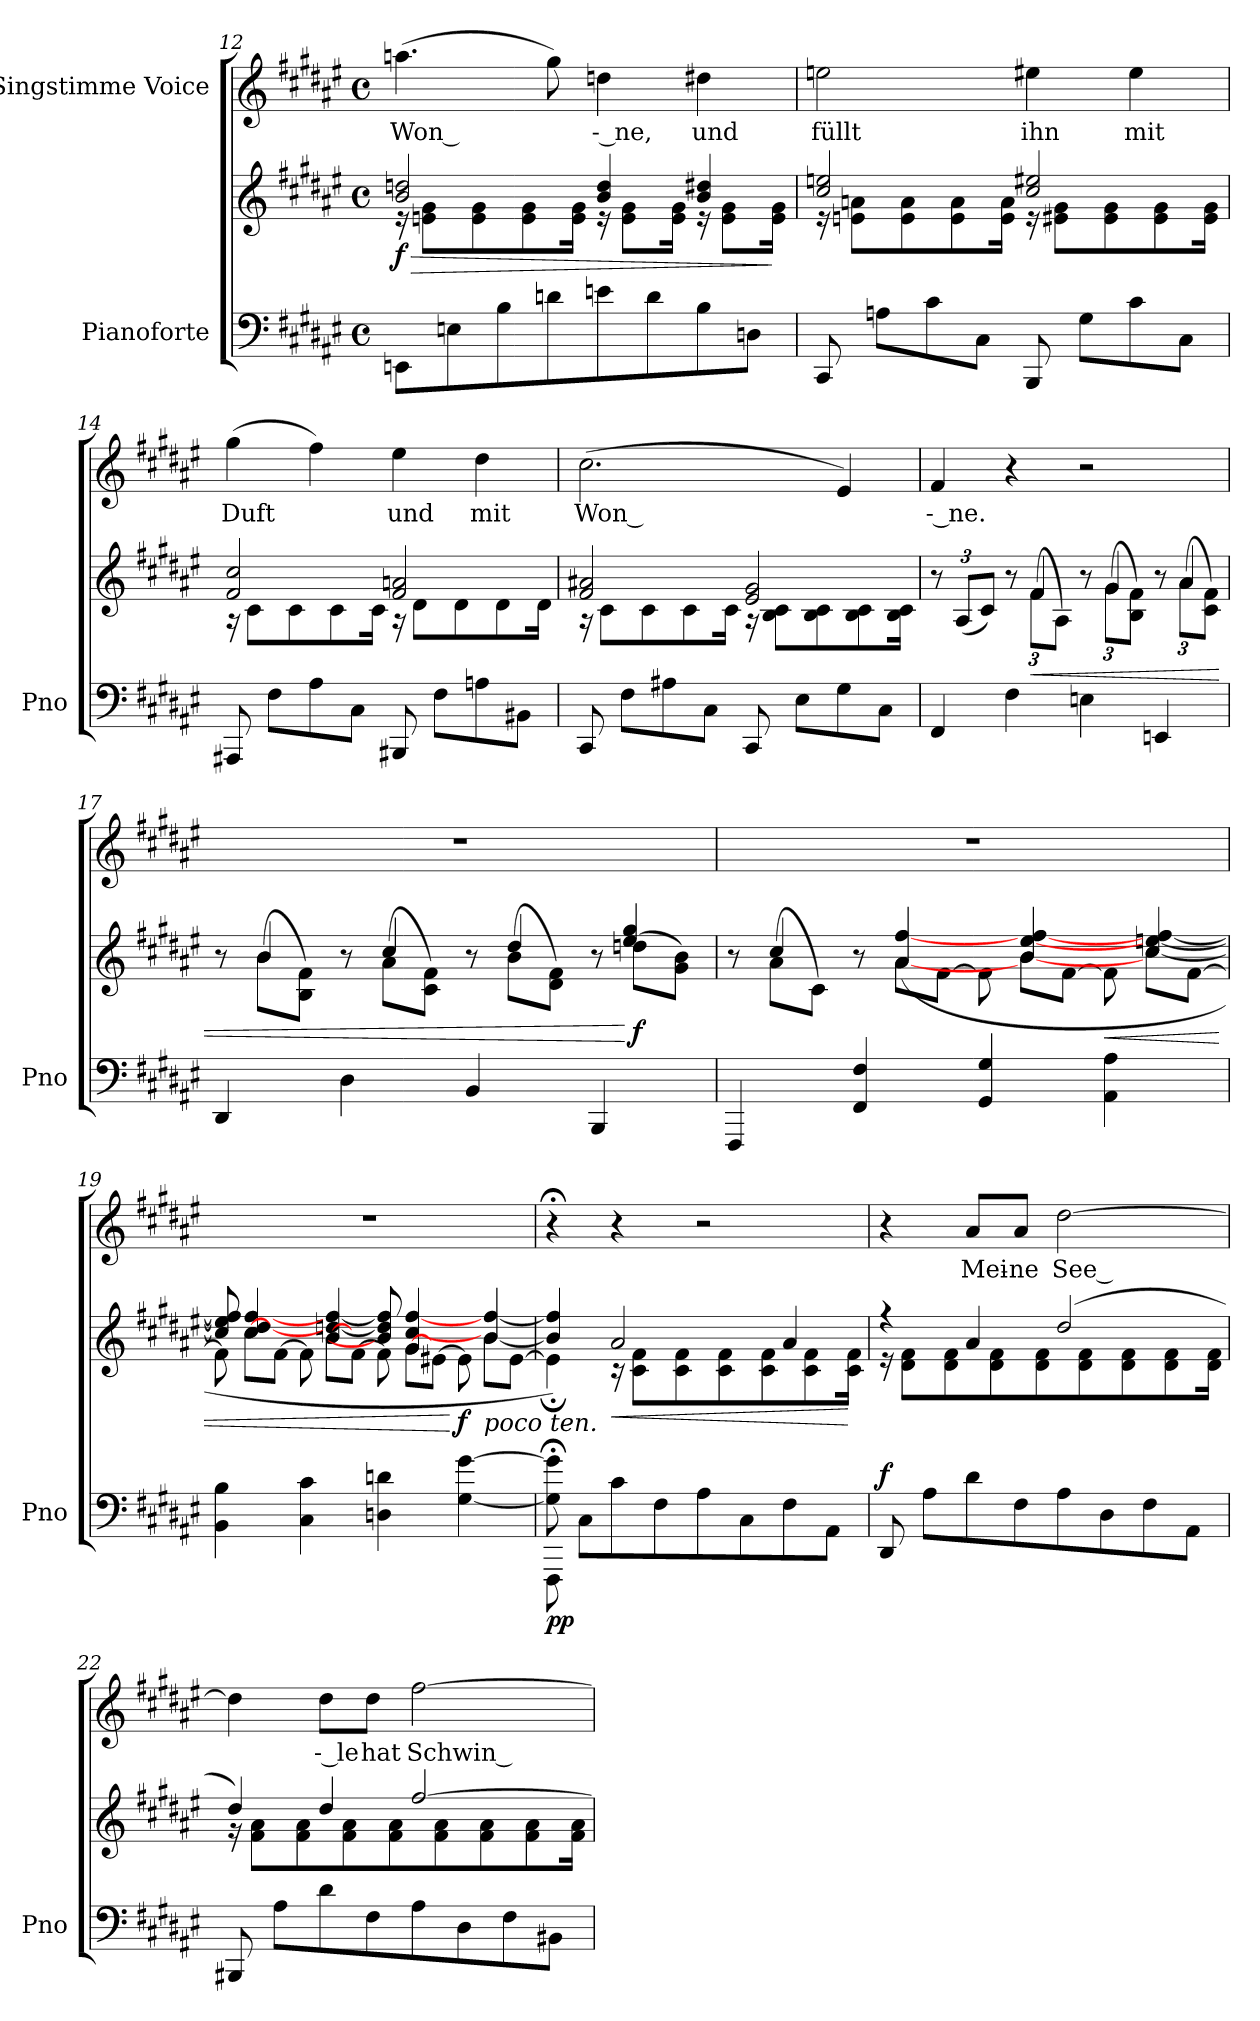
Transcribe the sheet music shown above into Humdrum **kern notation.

**kern	**kern	**dynam	**kern	**text
*part2	*part2	*part2	*part1	*part1
*staff3	*staff2	*staff2/3	*staff1	*staff1
*I"Pianoforte	*	*	*I"Singstimme Voice	*
*I'Pno	*	*	*	*
*clefF4	*clefG2	*	*clefG2	*
*k[f#c#g#d#a#e#]	*k[f#c#g#d#a#e#]	*	*k[f#c#g#d#a#e#]	*
*M4/4	*M4/4	*	*M4/4	*
*met(c)	*met(c)	*	*met(c)	*
=12	=12	=12	=12	=12
!	!	!LO:HP:b	!	!LO:LY:b
*	*^	*	*	*
!	!	!	!LO:DY:n=1:b	!	!
8EEn\L	2b/ 2ddn/	16r	> f	(>4.aan\	Won --
.	.	8en\ 8g#\L	.	.	.
8En\	.	.	.	.	.
.	.	8e\ 8g#\	.	.	.
8B\	.	.	.	.	.
.	.	8e\ 8g#\	.	.	.
8dn\	.	.	.	8gg#\)	.
.	.	16e\ 16g#\Jk	.	.	.
!	!	!	!	!	!LO:LY:b
8en\	4b/ 4dd/	16r	.	4ddn\	-- ne,
.	.	8e\ 8g#\L	.	.	.
8d\	.	.	.	.	.
.	.	16e\ 16g#\Jk	.	.	.
!	!	!	!	!	!LO:LY:b
8B\	4b/ 4dd#X/	16r	.	4dd#X\	und
.	.	8e\ 8g#\L	.	.	.
8Dn\J	.	.	.	.	.
.	.	16e\ 16g#\Jk	]	.	.
!!LO:LB:g=z
=13	=13	=13	=13	=13	=13
!	!	!	!	!	!LO:LY:b
8CC#/	2cc#/ 2een/	16r	.	2een\	füllt
.	.	8en\ 8an\L	.	.	.
8An\L	.	.	.	.	.
.	.	8e\ 8a\	.	.	.
8c#\	.	.	.	.	.
.	.	8e\ 8a\	.	.	.
8C#\J	.	.	.	.	.
.	.	16e\ 16a\Jk	.	.	.
!	!	!	!	!	!LO:LY:b
8BBB/	2cc#/ 2ee#X/	16r	.	4ee#X\	ihn
.	.	8e#X\ 8g#\L	.	.	.
8G#\L	.	.	.	.	.
.	.	8e#\ 8g#\	.	.	.
!	!	!	!	!	!LO:LY:b
8c#\	.	.	.	4ee#\	mit
.	.	8e#\ 8g#\	.	.	.
8C#\J	.	.	.	.	.
.	.	16e#\ 16g#\Jk	.	.	.
=14	=14	=14	=14	=14	=14
!	!	!	!	!	!LO:LY:b
8AAA#X/	2f#/ 2cc#/	16r	.	(>4gg#\	Duft
.	.	8c#\L	.	.	.
8F#\L	.	.	.	.	.
.	.	8c#\	.	.	.
8A#\	.	.	.	4ff#\)	.
.	.	8c#\	.	.	.
8C#\J	.	.	.	.	.
.	.	16c#\Jk	.	.	.
!	!	!	!	!	!LO:LY:b
8BBB#X/	2f#/ 2an/	16r	.	4ee#\	und
.	.	8d#\L	.	.	.
8F#\L	.	.	.	.	.
.	.	8d#\	.	.	.
!	!	!	!	!	!LO:LY:b
8An\	.	.	.	4dd#\	mit
.	.	8d#\	.	.	.
8BB#X\J	.	.	.	.	.
.	.	16d#\Jk	.	.	.
!!LO:LB:g=z
=15	=15	=15	=15	=15	=15
!	!	!	!	!	!LO:LY:b
8CC#/	2f#/ 2a#X/	16r	.	(>2.cc#\	Won --
.	.	8c#\L	.	.	.
8F#\L	.	.	.	.	.
.	.	8c#\	.	.	.
8A#X\	.	.	.	.	.
.	.	8c#\	.	.	.
8C#\J	.	.	.	.	.
.	.	16c#\Jk	.	.	.
8CC#/	2e#/ 2g#/	16r	.	.	.
.	.	8B\ 8c#\L	.	.	.
8E#\L	.	.	.	.	.
.	.	8B\ 8c#\	.	.	.
8G#\	.	.	.	4e#/)	.
.	.	8B\ 8c#\	.	.	.
8C#\J	.	.	.	.	.
.	.	16B\ 16c#\Jk	.	.	.
=16	=16	=16	=16	=16	=16
*	*Xbrackettup	*	*	*	*
!	!	!	!	!	!LO:LY:b
4FF#/	12r	4ryy	.	4f#/	-- ne.
.	(<12A#/L	.	.	.	.
.	12c#/J)	.	.	.	.
*	*	*Xtuplet	*	*	*
4F#\	12r	12ryy	.	4r	.
!	!	!	!LO:HP:b	!	!
.	(<12f#\L	6f#/	<	.	.
.	12A#\J)	.	.	.	.
*	*tuplet	*Xtuplet	*	*	*
4En\	12r	12ryy	.	2r	.
.	(<12g#\L	6g#/	.	.	.
.	12B\ 12f#\J)	.	.	.	.
*	*tuplet	*Xtuplet	*	*	*
4EEn/	12r	12ryy	.	.	.
.	(<12a#\L	6a#/	.	.	.
.	12c#\ 12f#\J)	.	.	.	.
!!LO:PB:g=z
=17	=17	=17	=17	=17	=17
4DD#/	12r	12ryy	.	1r	.
.	(<12b\L	6b/	.	.	.
.	12B\ 12f#\J)	.	.	.	.
4D#\	12r	12ryy	.	.	.
.	(<12a#\L	6cc#/	.	.	.
.	12c#\ 12f#\J)	.	.	.	.
4BB/	12r	12ryy	.	.	.
.	(<12b\L	6dd#/	.	.	.
.	12d#\ 12f#\J)	.	.	.	.
4BBB/	12r	12ryy	.	.	.
!	!	!	!LO:DY:n=1:b	!	!
.	(<12ddn\L	6ee#/ 6gg#/	[ f	.	.
.	12g#\ 12b\J)	.	.	.	.
=18	=18	=18	=18	=18	=18
4FFF#/	12r	12ryy	.	1r	.
.	(<12a#\L	6cc#/	.	.	.
.	12c#\J)	.	.	.	.
4FF#/ 4F#/	12r	12ryy	.	.	.
.	12a#\L	([4a#/ [4ff#/	.	.	.
.	[12f#\J	.	.	.	.
4GG#/ 4G#/	12f#\]	.	.	.	.
.	12b\L	[4b/ [4ee#/ [4ff#/	.	.	.
.	[12f#\J	.	.	.	.
!	!	!	!LO:HP:b	!	!
4AA#\ 4A#\	12f#\]	.	<	.	.
.	12cc#\L	[6cc#/ [6een/ [6ff#/	.	.	.
.	[12f#\J	.	.	.	.
!!LO:LB:g=z
=19	=19	=19	=19	=19	=19
4BB\ 4B\	12f#\]	12cc#/] 12een/] 12ff#/]	.	1r	.
.	[>12cc#\L	4cc#/ [4dd#/ [4ff#/	.	.	.
.	[12f#\J	.	.	.	.
4C#\ 4c#\	12f#\]	.	.	.	.
.	[>12b\L	6b/ [6ddn/ [6ff#/	.	.	.
.	[12f#\J	.	.	.	.
4Dn\ 4dn\	12f#\]	12b/] 12dd/] 12ff#/]	.	.	.
.	[>12g#\L	4g#/ [4cc#/ [4ff#/	.	.	.
.	[12e#X\J	.	.	.	.
!	!	!	!LO:DY:n=1:b	!	!
[4G#\ [>4g#\	12e#\]	.	[ f	.	.
!	!LO:TX:b:i:t=poco ten.	!	!	!	!
.	12b\L	[6b/ [6ff#/	.	.	.
.	[12e#\J	.	.	.	.
=20	=20	=20	=20	=20	=20
*^	*	*	*	*	*
!	!	!	!	!LO:DY:b=2	!	!
!	!	!	!	!LO:DY:n=1:b	!	!
8FFF#;\	8G#\] 8g#\]	4e#\]	4b/]; 4ff#/];)	p p	4r;<	.
8C#\L	2..ryy	.	.	.	.	.
!	!	!	!	!LO:HP:b	!	!
8c#\	.	2a#/	16r	<	4r	.
.	.	.	8c#\ 8f#\L	.	.	.
8F#\	.	.	.	.	.	.
.	.	.	8c#\ 8f#\	.	.	.
8A#\	.	.	.	.	2r	.
.	.	.	8c#\ 8f#\	.	.	.
8C#\	.	.	.	.	.	.
.	.	.	8c#\ 8f#\	.	.	.
8F#\	.	4a#/	.	.	.	.
.	.	.	8c#\ 8f#\	.	.	.
8AA#\J	.	.	.	.	.	.
.	.	.	16c#\ 16f#\Jk	[	.	.
*v	*v	*	*	*	*	*
!!LO:LB:g=z
=21	=21	=21	=21	=21	=21
!	!	!	!LO:DY:a=2	!	!
8DD#/	4r	16r	f	4r	.
.	.	8d#\ 8f#\L	.	.	.
8A#\L	.	.	.	.	.
.	.	8d#\ 8f#\	.	.	.
!	!	!	!	!	!LO:LY:b
8d#\	4a#/	.	.	8a#/L	Mei-
.	.	8d#\ 8f#\	.	.	.
!	!	!	!	!	!LO:LY:b
8F#\	.	.	.	8a#/J	-ne
.	.	8d#\ 8f#\	.	.	.
!	!	!	!	!	!LO:LY:b
8A#\	(>2dd#/	.	.	[2dd#\	See --
.	.	8d#\ 8f#\	.	.	.
8D#\	.	.	.	.	.
.	.	8d#\ 8f#\	.	.	.
8F#\	.	.	.	.	.
.	.	8d#\ 8f#\	.	.	.
8AA#\J	.	.	.	.	.
.	.	16d#\ 16f#\Jk	.	.	.
=22	=22	=22	=22	=22	=22
8BBB#X/	4dd#/)	16r	.	4dd#\]	.
.	.	8f#\ 8a#\L	.	.	.
8A#\L	.	.	.	.	.
.	.	8f#\ 8a#\	.	.	.
!	!	!	!	!	!LO:LY:b
8d#\	4dd#/	.	.	8dd#\L	-- le
.	.	8f#\ 8a#\	.	.	.
!	!	!	!	!	!LO:LY:b
8F#\	.	.	.	8dd#\J	hat
.	.	8f#\ 8a#\	.	.	.
!	!	!	!	!	!LO:LY:b
8A#\	[2ff#/	.	.	[2ff#\	Schwin --
.	.	8f#\ 8a#\	.	.	.
8D#\	.	.	.	.	.
.	.	8f#\ 8a#\	.	.	.
8F#\	.	.	.	.	.
.	.	8f#\ 8a#\	.	.	.
8BB#X\J	.	.	.	.	.
.	.	16f#\ 16a#\Jk	.	.	.
*	*v	*v	*	*	*
=	=	=	=	=
*-	*-	*-	*-	*-
